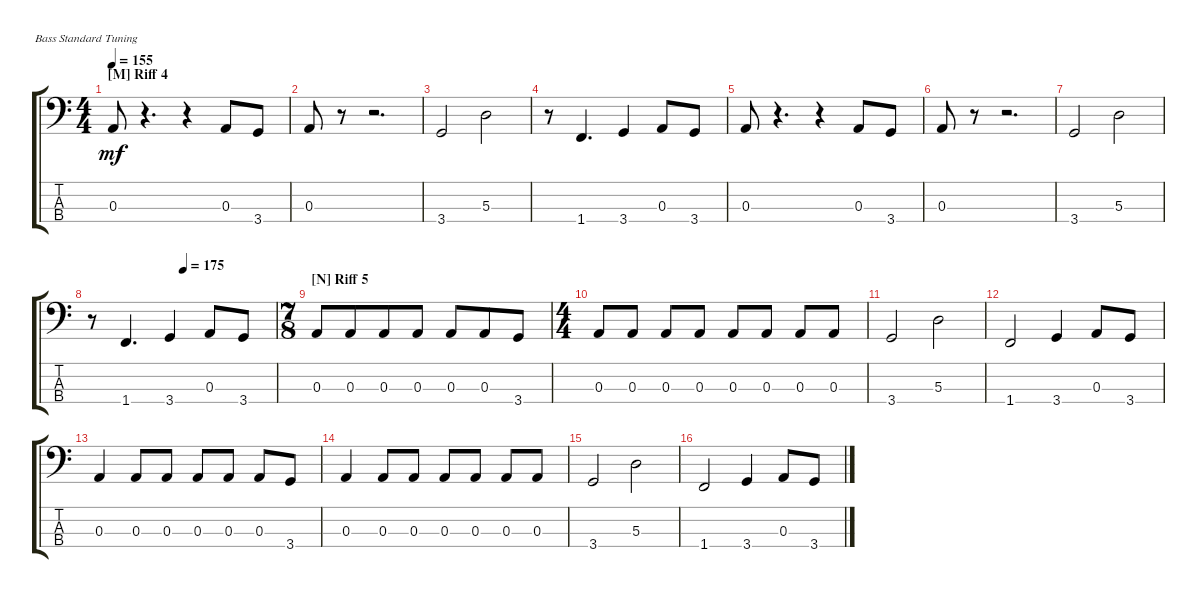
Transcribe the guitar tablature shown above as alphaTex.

\defaultSystemsLayout 4
\bracketExtendMode groupsimilarinstruments
\singleTrackTrackNamePolicy hidden
\multiTrackTrackNamePolicy hidden
\firstSystemTrackNameOrientation horizontal
\otherSystemsTrackNameOrientation horizontal
\track ("Steve Harris" "E-Bass") {instrument electricbassfinger}
\staff {score tabs}
\tuning (G2 D2 A1 E1)
\ts (4 4)
\section ("M" "Riff 4")
\tempo 155
\clef f4
\scale
1.03909
\ks c
0.3.8{dy mf} r.4{d} r.4 0.3.8 3.4.8 |
\scale
0.960908 0.3.8 r.8 r.2{d} |
\scale
1.03909 3.4.2 5.3.2 |
\scale
0.960908 r.8 1.4.4{d} 3.4.4 0.3.8 3.4.8 |
\scale
1.03909 0.3.8 r.4{d} r.4 0.3.8 3.4.8 |
\scale
0.960908 0.3.8 r.8 r.2{d} |
\scale
1.03909 3.4.2 5.3.2 |
\tempo (175 0.5)
\scale
0.960908 r.8 1.4.4{d} 3.4.4 0.3.8 3.4.8 |
\ts (7 8)
\section ("N" "Riff 5")
\scale
1.06936 0.3.8 0.3.8 0.3.8 0.3.8 0.3.8 0.3.8 3.4.8 |
\ts (4 4)
\scale
0.930643 0.3.8 0.3.8 0.3.8 0.3.8 0.3.8 0.3.8 0.3.8 0.3.8 |
\scale
1.03909 3.4.2 5.3.2 |
\scale
0.960908 1.4.2 3.4.4 0.3.8 3.4.8 |
\scale
1.03909 0.3.4 0.3.8 0.3.8 0.3.8 0.3.8 0.3.8 3.4.8 |
\scale
0.960908 0.3.4 0.3.8 0.3.8 0.3.8 0.3.8 0.3.8 0.3.8 |
\scale
1.03909 3.4.2 5.3.2 |
\scale
0.960908 1.4.2 3.4.4 0.3.8 3.4.8
